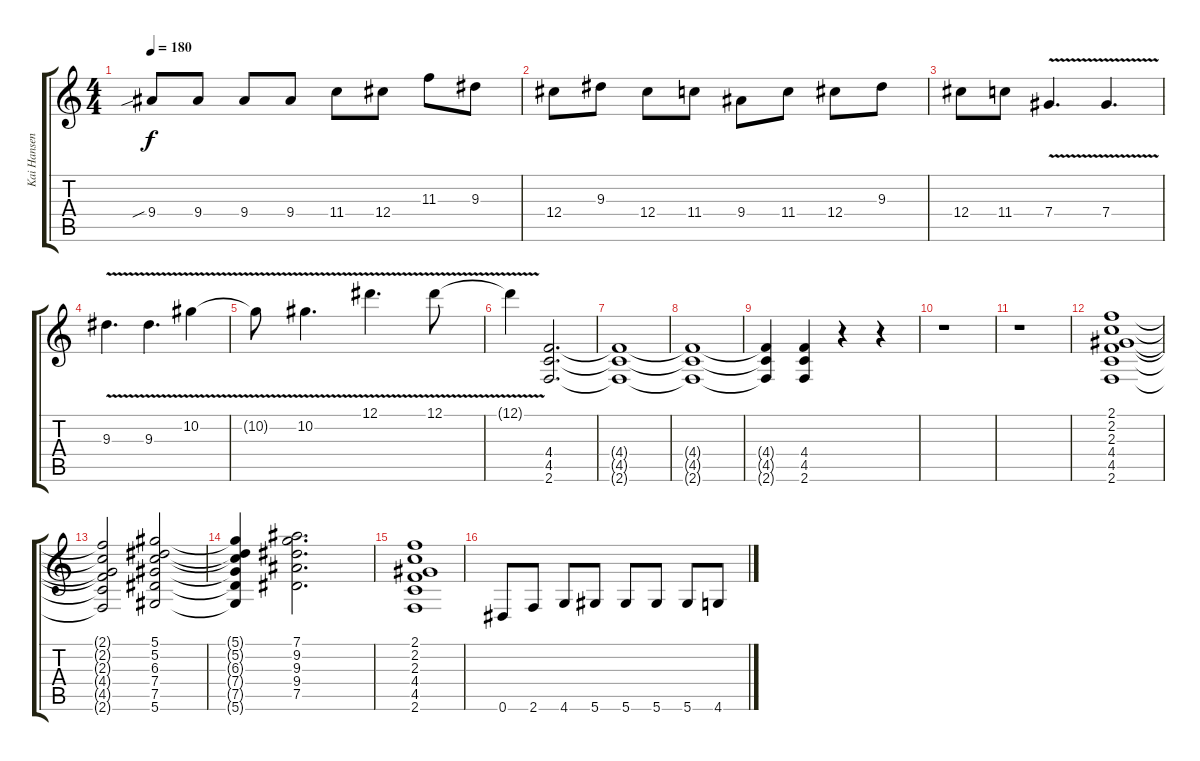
\track ("Kai Hansen" "Kai Hansen") {instrument electricguitarclean}
\staff {score tabs}
\tuning (Eb4 Bb3 Gb3 Db3 Ab2 Eb2) {hide}
\ts (4 4)
\tempo 180
\clef g2
\ks c
9.4{sib}.8{dy f} 9.4.8 9.4.8 9.4.8 11.4.8 12.4.8 11.3.8 9.3.8 |
12.4.8 9.3.8 12.4.8 11.4.8 9.4.8 11.4.8 12.4.8 9.3.8 |
12.4.8 11.4.8 7.4{v}.4{d} 7.4{v}.4{d} |
9.3{v}.4{d} 9.3{v}.4{d} 10.2{v}.4 |
10.2{t}.8 10.2{v}.4{d} 12.1{v}.4{d} 12.1{v}.8 |
12.1{t}.4 (4.4 4.5 2.6).2{d} |
(4.4{t} 4.5{t} 2.6{t}).1 |
(4.4{t} 4.5{t} 2.6{t}).1 |
(4.4{t} 4.5{t} 2.6{t}).4 (4.4 4.5 2.6).4 r.4 r.4 |
r.1 |
r.1 |
(2.1 2.2 2.3 4.4 4.5 2.6).1{instrument electricguitarclean} |
(2.1{t} 2.2{t} 2.3{t} 4.4{t} 4.5{t} 2.6{t}).2 (5.1 5.2 6.3 7.4 7.5 5.6).2 |
(5.1{t} 5.2{t} 6.3{t} 7.4{t} 7.5{t} 5.6{t}).4 (7.1 9.2 9.3 9.4 7.5).2{d} |
(2.1 2.2 2.3 4.4 4.5 2.6).1 |
0.6.8 2.6.8 4.6.8 5.6.8 5.6.8 5.6.8 5.6.8 4.6.8
